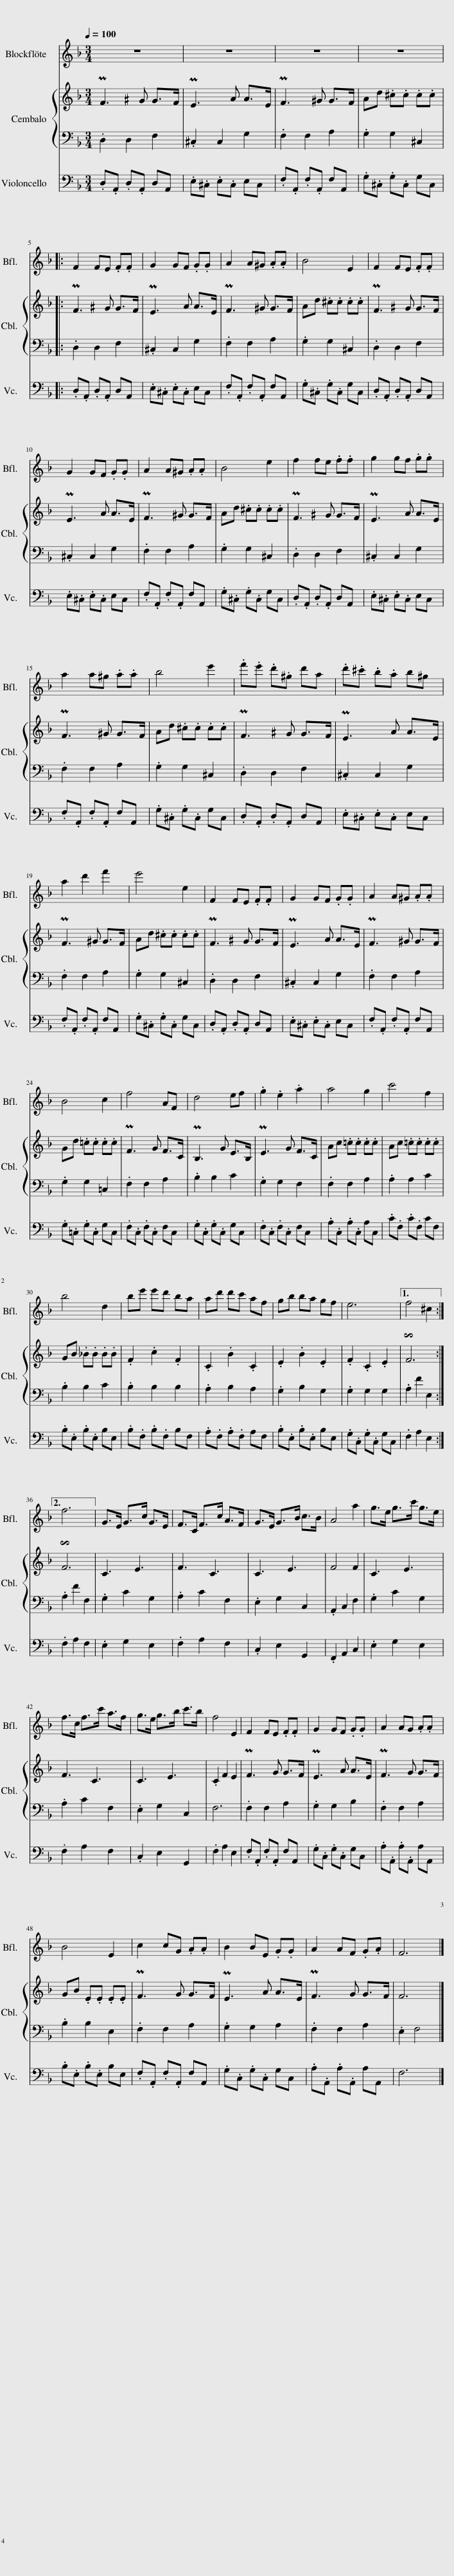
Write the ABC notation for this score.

X:1
%%score 1 { 2 | 3 } 4
L:1/8
Q:1/4=100
M:3/4
I:linebreak $
K:F
V:1 treble
V:2 treble
V:3 bass
V:4 bass
V:1
 z6 | z6 | z6 | z6 |:$ F2 FE .F.F | %5
 G2 GF .G.G | A2 A^G .A.A | B4 E2 | F2 FE .F.F |$ G2 GF .G.G | %10
 A2 A^G .A.A | B4 e2 | f2 fe .f.f | g2 gf .g.g |$ a2 a^g .a.a | %15
 b4 e'2 | .f'.e' .d'.^g d'a | .d'.^c' .b.a b^g |$ a2 d'2 f'2 | e'4 e2 | %20
 F2 FE .F.F | G2 GF .G.G | A2 A^G .A.A |$ B4 c2 | f4 AF | %25
 d4 ef | .g2 .e2 .a2 | a4 g2 | c'4 f2 |$ b4 d2 | %30
 be' e'd' ba | ad' d'c' af | gb ba gf | e6 |1 f4 ^c2 :|2$ %35
 f6 || G>E G>c G>E | F>C F>c A>F | G>E G>B c>B | A4 a2 | %40
 g>e g>c' g>e |$ f>c f>c' a>f | g>e g>b c'>b | f4 E2 | F2 FE .F.F | %45
 G2 GF .G.G | A2 AG .A.A |$ B4 E2 | c2 cG .A.A | B2 BE .G.G | %50
 A2 AF .G.A | F6 |] %52
V:2
 PF3 ^G G>F | PE3 A A>E | PF3 ^G G>F | Ad .^c.c .c.c |:$ PF3 ^G G>F | %5
 PE3 A A>E | PF3 ^G G>F | Ad .^c.c .c.c | PF3 ^G G>F |$ PE3 A A>E | %10
 PF3 ^G G>F | Ad .^c.c .c.c | PF3 ^G G>F | PE3 A A>E |$ PF3 ^G G>F | %15
 Ad .^c.c .c.c | PF3 ^G G>F | PE3 A A>E |$ PF3 ^G G>F | Ad .^c.c .c.c | %20
 PF3 ^G G>F | PE3 A A>E | PF3 ^G G>F |$ Gd .=c.c .c.c | PF3 G F>C | %25
 PB,3 G E>B, | PE3 G F>C | Ac .=c.c .c.c | Ac .=c.c .c.c |$ GB ._B.B .B.B | %30
 .F2 .c2 .F2 | .C2 .B2 .C2 | .E2 .B2 .E2 | .F2 .C2 .E2 |1 !invertedturn!F6 :|2$ %35
 !invertedturn!F6 || C3 E3 | F3 C3 | C3 E3 | F4 F2 | %40
 C3 E3 |$ F3 C3 | C3 E3 | .C2 F2 E2 | PF3 G G>F | %45
 PE3 A A>E | PF3 G G>F |$ GB .E.E .E.E | PF3 G G>F | PE3 A A>E | %50
 PF3 G G>F | F6 |] %52
V:3
 .D,2 D,2 F,2 | .^C,2 C,2 G,2 | .F,2 F,2 A,2 | .G,2 G,2 ^C,2 |:$ .D,2 D,2 F,2 | %5
 .^C,2 C,2 G,2 | .F,2 F,2 A,2 | .G,2 G,2 ^C,2 | .D,2 D,2 F,2 |$ .^C,2 C,2 G,2 | %10
 .F,2 F,2 A,2 | .G,2 G,2 ^C,2 | .D,2 D,2 F,2 | .^C,2 C,2 G,2 |$ .F,2 F,2 A,2 | %15
 .G,2 G,2 ^C,2 | .D,2 D,2 F,2 | .^C,2 C,2 G,2 |$ .F,2 F,2 A,2 | .G,2 G,2 ^C,2 | %20
 .D,2 D,2 F,2 | .^C,2 C,2 G,2 | .F,2 F,2 A,2 |$ .G,2 G,2 =C,2 | .F,2 F,2 A,2 | %25
 .B,2 B,2 C2 | .G,2 G,2 F,2 | .F,2 F,2 A,2 | .A,2 A,2 C2 |$ .B,2 B,2 C2 | %30
 .B,2 B,2 B,2 | .A,2 B,2 A,2 | .G,2 B,2 G,2 | .G,2 G,2 G,2 |1 .A,2 F2 E,2 :|2$ %35
 .A,2 F2 F,2 || .G,2 C2 G,2 | .A,2 C2 F,2 | .E,2 G,2 C,2 | .A,,2 C,2 F,2 | %40
 .G,2 C2 G,2 |$ .A,2 C2 F,2 | .E,2 G,2 C,2 | F,6 | .F,2 F,2 A,2 | %45
 .G,2 G,2 B,2 | .F,2 F,2 A,2 |$ .B,2 B,2 E,2 | .F,2 F,2 A,2 | .G,2 G,2 A,2 | %50
 .F,2 F,2 A,2 | .E,2 F,4 |] %52
V:4
 .D,.A,, .D,.A,, D,A,, | .E,.^C, .E,.C, E,C, | .F,.A,, .F,.A,, F,A,, | .G,.^C, .G,.C, G,C, |:$ .D,.A,, .D,.A,, D,A,, | %5
 .E,.^C, .E,.C, E,C, | .F,.A,, .F,.A,, F,A,, | .G,.^C, .G,.C, G,C, | .D,.A,, .D,.A,, D,A,, |$ .E,.^C, .E,.C, E,C, | %10
 .F,.A,, .F,.A,, F,A,, | .G,.^C, .G,.C, G,C, | .D,.A,, .D,.A,, D,A,, | .E,.^C, .E,.C, E,C, |$ .F,.A,, .F,.A,, F,A,, | %15
 .G,.^C, .G,.C, G,C, | .D,.A,, .D,.A,, D,A,, | .E,.^C, .E,.C, E,C, |$ .F,.A,, .F,.A,, F,A,, | .G,.^C, .G,.C, G,C, | %20
 .D,.A,, .D,.A,, D,A,, | .E,.^C, .E,.C, E,C, | .F,.A,, .F,.A,, F,A,, |$ .G,.=C, .G,.C, G,C, | .F,.C, .F,.C, F,C, | %25
 .G,.C, .G,.C, G,C, | .F,.C, .F,.C, F,C, | .A,.C, .A,.C, A,C, | .C.F, .C.F, CF, |$ .B,.E, .B,.E, B,E, | %30
 .B,.F, .B,.F, B,F, | .A,.F, .A,.F, A,F, | .B,.E, .B,.E, B,E, | .G,.C, .G,.C, G,C, |1 .F,2 A,2 E,2 :|2$ %35
 .F,2 A,2 F,2 || .E,2 G,2 E,2 | .F,2 A,2 F,2 | .C,2 E,2 G,,2 | .F,,2 A,,2 C,2 | %40
 .E,2 G,2 E,2 |$ .F,2 A,2 F,2 | .C,2 E,2 G,,2 | .F,2 A,2 E,2 | .F,.A,, .F,.A,, F,A,, | %45
 .G,.C, .G,.C, G,C, | .A,.A,, .A,.A,, A,A,, |$ .B,.E, .B,.E, B,E, | .F,.A,, .F,.A,, F,A,, | .G,.C, .G,.C, G,C, | %50
 .A,.A,, .A,.A,, A,A,, | F,6 |] %52
